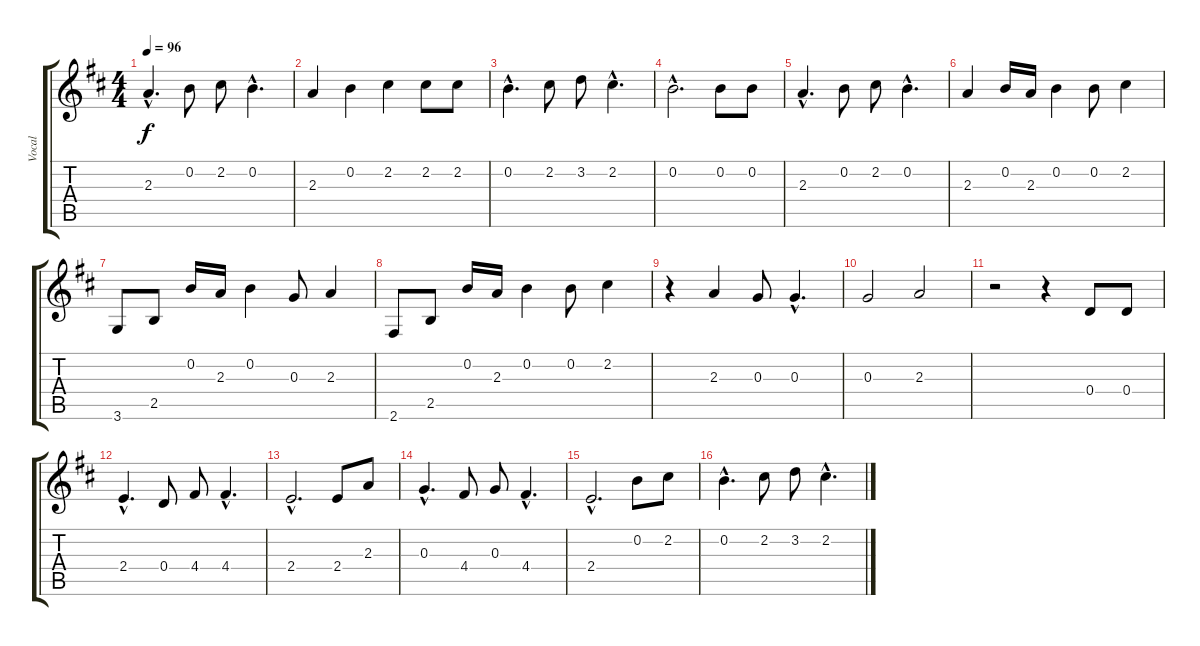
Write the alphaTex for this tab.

\track ("Vocal" "Vocal") {instrument acousticguitarsteel}
\staff {score tabs}
\tuning (E4 B3 G3 D3 A2 E2) {hide}
\ts (4 4)
\tempo 96
\clef g2
\ks bminor
2.3{hac}.4{d dy f} 0.2.8 2.2.8 0.2{hac}.4{d} |
2.3.4 0.2.4 2.2.4 2.2.8 2.2.8 |
0.2{hac}.4{d} 2.2.8 3.2.8 2.2{hac}.4{d} |
0.2{hac}.2{d} 0.2.8 0.2.8 |
2.3{hac}.4{d} 0.2.8 2.2.8 0.2{hac}.4{d} |
2.3.4 0.2.16{instrument acousticbass} 2.3.16 0.2.4 0.2.8 2.2.4 |
3.6.8 2.5.8 0.2.16 2.3.16 0.2.4 0.3.8 2.3.4 |
2.6.8 2.5.8 0.2.16 2.3.16 0.2.4 0.2.8 2.2.4 |
r.4 2.3.4 0.3.8 0.3{hac}.4{d} |
0.3.2 2.3.2 |
r.2 r.4 0.4.8{volume 16 instrument acousticguitarsteel} 0.4.8 |
2.4{hac}.4{d} 0.4.8 4.4.8 4.4{hac}.4{d} |
2.4{hac}.2{d} 2.4.8 2.3.8 |
0.3{hac}.4{d} 4.4.8 0.3.8 4.4{hac}.4{d} |
2.4{hac}.2{d} 0.2.8 2.2.8 |
0.2{hac}.4{d} 2.2.8 3.2.8 2.2{hac}.4{d}
